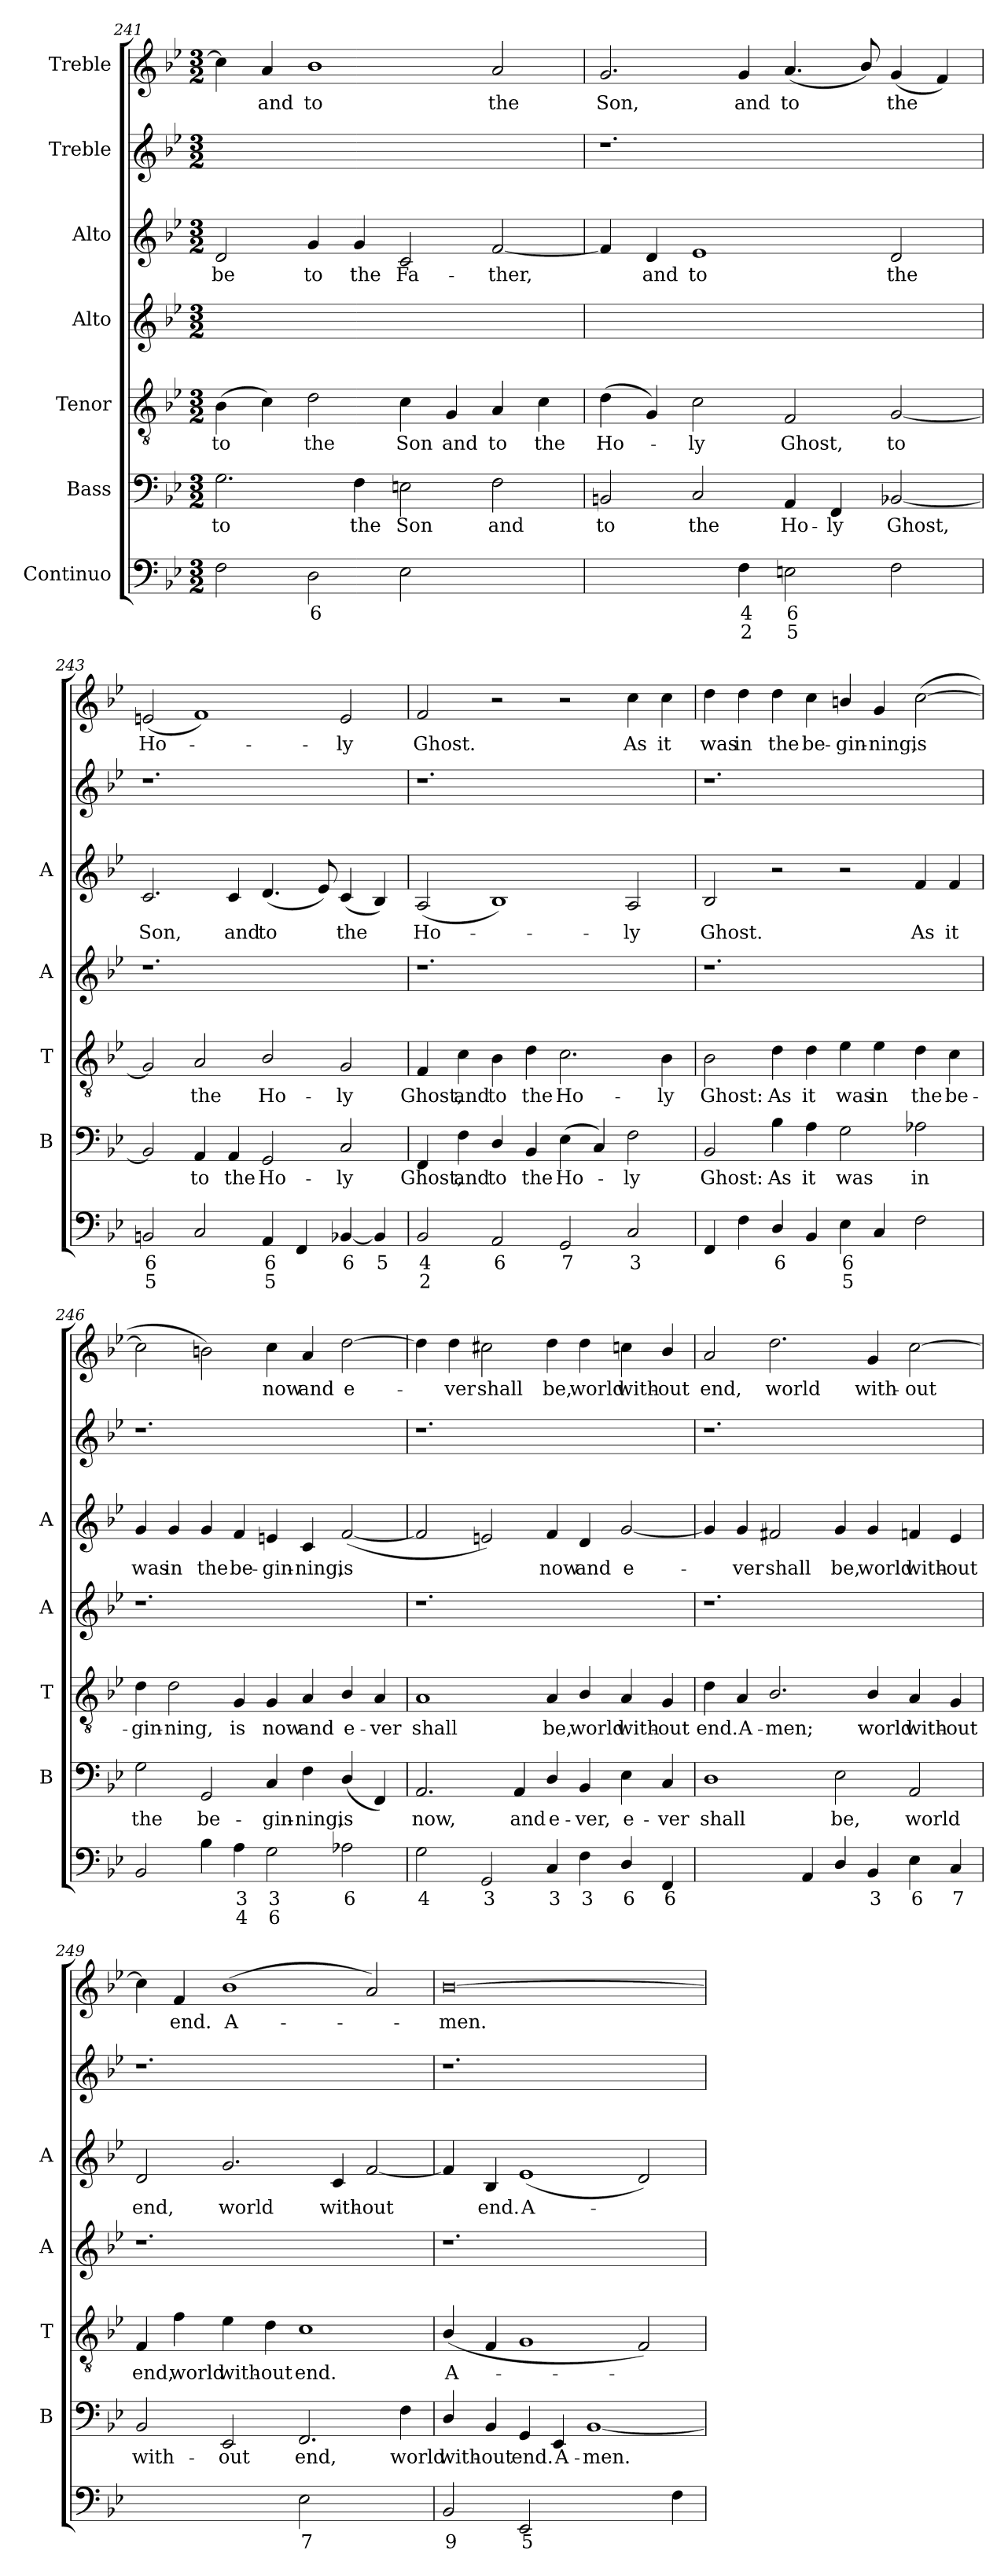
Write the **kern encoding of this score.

**kern	**text	**text	**kern	**text	**kern	**text	**kern	**kern	**text	**kern	**kern	**text
*part7	*part7	*part7	*part6	*part6	*part5	*part5	*part4	*part3	*part3	*part2	*part1	*part1
*staff7	*staff7	*staff7	*staff6	*staff6	*staff5	*staff5	*staff4	*staff3	*staff3	*staff2	*staff1	*staff1
*I"Continuo	*	*	*I"Bass	*	*I"Tenor	*	*I"Alto	*I"Alto	*	*I"Treble	*I"Treble	*
*	*	*	*I'B	*	*I'T	*	*I'A	*I'A	*	*	*	*
!!LO:PB:g=z
*clefF4	*	*	*clefF4	*	*clefGv2	*	*clefG2	*clefG2	*	*clefG2	*clefG2	*
*k[b-e-]	*	*	*k[b-e-]	*	*k[b-e-]	*	*k[b-e-]	*k[b-e-]	*	*k[b-e-]	*k[b-e-]	*
*B-:	*	*	*B-:	*	*B-:	*	*B-:	*B-:	*	*B-:	*B-:	*
*M3/2	*	*	*M3/2	*	*M3/2	*	*M3/2	*M3/2	*	*M3/2	*M3/2	*
*MM160	*	*	*MM160	*	*MM160	*	*MM160	*MM160	*	*MM160	*MM160	*
=241	=241	=241	=241	=241	=241	=241	=241	=241	=241	=241	=241	=241
!	!	!	!	!LO:LY:b	!	!LO:LY:b	!	!	!LO:LY:b	!	!	!
2F\	.	.	2.G\	to	(>4B-\	to	1.ryy	2d/	be	1.ryy	4cc\]	.
!	!	!	!	!	!	!	!	!	!	!	!	!LO:LY:b
.	.	.	.	.	4c\)	.	.	.	.	.	4a/	and
!	!LO:LY:b	!	!	!	!	!LO:LY:b	!	!	!LO:LY:b	!	!	!LO:LY:b
2D\	6	.	.	.	2d\	the	.	4g/	to	.	1b-	to
!	!	!	!	!LO:LY:b	!	!	!	!	!LO:LY:b	!	!	!
.	.	.	4F\	the	.	.	.	4g/	the	.	.	.
!	!	!	!	!LO:LY:b	!	!LO:LY:b	!	!	!LO:LY:b	!	!	!
2E-\	.	.	2En\	Son	4c\	Son	.	2c/	Fa-	.	.	.
!	!	!	!	!	!	!LO:LY:b	!	!	!	!	!	!
.	.	.	.	.	4G/	and	.	.	.	.	.	.
!	!LO:LY:b	!	!	!LO:LY:b	!	!LO:LY:b	!	!	!LO:LY:b	!	!	!LO:LY:b
[4C/yy	5	.	2F\	and	4A/	to	2ryy	[2f/	-ther,	2ryy	2a/	the
!	!LO:LY:b	!	!	!	!	!LO:LY:b	!	!	!	!	!	!
4C/yy]	6	.	.	.	4c\	the	.	.	.	.	.	.
!!LO:LB:g=z
=242	=242	=242	=242	=242	=242	=242	=242	=242	=242	=242	=242	=242
*	*	*	*	*	*	*	*	*	*	*	*MM160	*
!	!LO:LY:b	!	!	!LO:LY:b	!	!LO:LY:b	!	!	!	!	!	!LO:LY:b
[2G\yy	4	.	2BBn/	to	(<4d\	Ho-	1.ryy	4f/]	.	1.r	2.g/	Son,
!	!	!	!	!	!	!	!	!	!LO:LY:b	!	!	!
.	.	.	.	.	4G/)	.	.	4d/	and	.	.	.
!	!LO:LY:b	!	!	!LO:LY:b	!	!LO:LY:b	!	!	!LO:LY:b	!	!	!
4G\yy]	3	.	2C/	the	2c\	ly	.	1e-	to	.	.	.
!	!LO:LY:b	!LO:LY:b	!	!	!	!	!	!	!	!	!	!LO:LY:b
4F\	4	2	.	.	.	.	.	.	.	.	4g/	and
!	!LO:LY:b	!LO:LY:b	!	!LO:LY:b	!	!LO:LY:b	!	!	!	!	!	!LO:LY:b
2En\	6	5	4AA/	Ho-	2F/	Ghost,	.	.	.	.	(<4.a/	to
!	!	!	!	!LO:LY:b	!	!	!	!	!	!	!	!
.	.	.	4FF/	-ly	.	.	.	.	.	.	.	.
.	.	.	.	.	.	.	.	.	.	.	8b-/)	.
!	!	!	!	!LO:LY:b	!	!LO:LY:b	!	!	!LO:LY:b	!	!	!LO:LY:b
2F\	.	.	[2BB-X/	Ghost,	[2G/	to	2ryy	2d/	the	2ryy	(<4g/	the
.	.	.	.	.	.	.	.	.	.	.	4f/)	.
!!LO:PB:g=z
=243	=243	=243	=243	=243	=243	=243	=243	=243	=243	=243	=243	=243
*	*	*	*	*	*	*	*	*	*	*	*MM160	*
!	!LO:LY:b	!LO:LY:b	!	!	!	!	!	!	!LO:LY:b	!	!	!LO:LY:b
2BBn/	6	5	2BB-/]	.	2G/]	.	1.r	2.c/	Son,	1.r	(<2en/	Ho-
!	!	!	!	!LO:LY:b	!	!LO:LY:b	!	!	!	!	!	!
2C/	.	.	4AA/	to	2A/	the	.	.	.	.	1f)	.
!	!	!	!	!LO:LY:b	!	!	!	!	!LO:LY:b	!	!	!
.	.	.	4AA/	the	.	.	.	4c/	and	.	.	.
!	!LO:LY:b	!LO:LY:b	!	!LO:LY:b	!	!LO:LY:b	!	!	!LO:LY:b	!	!	!
4AA/	6	5	2GG/	Ho-	2B-/	Ho-	.	(<4.d/	to	.	.	.
4FF/	.	.	.	.	.	.	.	.	.	.	.	.
.	.	.	.	.	.	.	.	8e-/)	.	.	.	.
!	!LO:LY:b	!	!	!LO:LY:b	!	!LO:LY:b	!	!	!LO:LY:b	!	!	!LO:LY:b
[4BB-X/	6	.	2C/	-ly	2G/	-ly	2ryy	(<4c/	the	2ryy	2e/	ly
!	!LO:LY:b	!	!	!	!	!	!	!	!	!	!	!
4BB-/]	5	.	.	.	.	.	.	4B-/)	.	.	.	.
=244	=244	=244	=244	=244	=244	=244	=244	=244	=244	=244	=244	=244
!	!LO:LY:b	!LO:LY:b	!	!LO:LY:b	!	!LO:LY:b	!	!	!LO:LY:b	!	!	!LO:LY:b
2BB-/	4	2	4FF/	Ghost,	4F/	Ghost,	1.r	(<2A/	Ho-	1.r	2f/	Ghost.
!	!	!	!	!LO:LY:b	!	!LO:LY:b	!	!	!	!	!	!
.	.	.	4F\	and	4c\	and	.	.	.	.	.	.
!	!LO:LY:b	!	!	!LO:LY:b	!	!LO:LY:b	!	!	!	!	!	!
2AA/	6	.	4D/	to	4B-\	to	.	1B-)	.	.	2r	.
!	!	!	!	!LO:LY:b	!	!LO:LY:b	!	!	!	!	!	!
.	.	.	4BB-/	the	4d\	the	.	.	.	.	.	.
!	!LO:LY:b	!	!	!LO:LY:b	!	!LO:LY:b	!	!	!	!	!	!
2GG/	7	.	(<4E-\	Ho-	2.c\	Ho-	.	.	.	.	2r	.
.	.	.	4C/)	.	.	.	.	.	.	.	.	.
!	!LO:LY:b	!	!	!LO:LY:b	!	!	!	!	!LO:LY:b	!	!	!LO:LY:b
2C/	3	.	2F\	ly	.	.	2ryy	2A/	ly	2ryy	4cc\	As
!	!	!	!	!	!	!LO:LY:b	!	!	!	!	!	!LO:LY:b
.	.	.	.	.	4B-\	-ly	.	.	.	.	4cc\	it
!!LO:LB:g=z
=245	=245	=245	=245	=245	=245	=245	=245	=245	=245	=245	=245	=245
!	!	!	!	!LO:LY:b	!	!LO:LY:b	!	!	!LO:LY:b	!	!	!LO:LY:b
4FF/	.	.	2BB-/	Ghost:	2B-\	Ghost:	1.r	2B-/	Ghost.	1.r	4dd\	was
!	!	!	!	!	!	!	!	!	!	!	!	!LO:LY:b
4F\	.	.	.	.	.	.	.	.	.	.	4dd\	in
!	!LO:LY:b	!	!	!LO:LY:b	!	!LO:LY:b	!	!	!	!	!	!LO:LY:b
4D/	6	.	4B-\	As	4d\	As	.	2r	.	.	4dd\	the
!	!	!	!	!LO:LY:b	!	!LO:LY:b	!	!	!	!	!	!LO:LY:b
4BB-/	.	.	4A\	it	4d\	it	.	.	.	.	4cc\	be-
!	!LO:LY:b	!LO:LY:b	!	!LO:LY:b	!	!LO:LY:b	!	!	!	!	!	!LO:LY:b
4E-\	6	5	2G\	was	4e-\	was	.	2r	.	.	4bn/	-gin-
!	!	!	!	!	!	!LO:LY:b	!	!	!	!	!	!LO:LY:b
4C/	.	.	.	.	4e-\	in	.	.	.	.	4g/	-ning,
!	!	!	!	!LO:LY:b	!	!LO:LY:b	!	!	!LO:LY:b	!	!	!LO:LY:b
2F\	.	.	2A-X\	in	4d\	the	2ryy	4f/	As	2ryy	(>[2cc\	is
!	!	!	!	!	!	!LO:LY:b	!	!	!LO:LY:b	!	!	!
.	.	.	.	.	4c\	be-	.	4f/	it	.	.	.
!!LO:PB:g=z
=246	=246	=246	=246	=246	=246	=246	=246	=246	=246	=246	=246	=246
!	!	!	!	!LO:LY:b	!	!LO:LY:b	!	!	!LO:LY:b	!	!	!
2BB-/	.	.	2G\	the	4d\	-gin-	1.r	4g/	was	1.r	2cc\]	.
!	!	!	!	!	!	!LO:LY:b	!	!	!LO:LY:b	!	!	!
.	.	.	.	.	2d\	-ning,	.	4g/	in	.	.	.
!	!	!	!	!LO:LY:b	!	!	!	!	!LO:LY:b	!	!	!
4B-\	.	.	2GG/	be-	.	.	.	4g/	the	.	2bn\)	.
!	!LO:LY:b	!LO:LY:b	!	!	!	!LO:LY:b	!	!	!LO:LY:b	!	!	!
4A\	3	4	.	.	4G/	is	.	4f/	be-	.	.	.
!	!LO:LY:b	!LO:LY:b	!	!LO:LY:b	!	!LO:LY:b	!	!	!LO:LY:b	!	!	!LO:LY:b
2G\	3	6	4C/	-gin-	4G/	now	.	4en/	-gin-	.	4cc\	now
!	!	!	!	!LO:LY:b	!	!LO:LY:b	!	!	!LO:LY:b	!	!	!LO:LY:b
.	.	.	4F\	-ning,	4A/	and	.	4c/	-ning,	.	4a/	and
!	!LO:LY:b	!	!	!LO:LY:b	!	!LO:LY:b	!	!	!LO:LY:b	!	!	!LO:LY:b
2A-X\	6	.	(<4D/	is	4B-/	e-	2ryy	(<[2f/	is	2ryy	[2dd\	e-
!	!	!	!	!	!	!LO:LY:b	!	!	!	!	!	!
.	.	.	4FF/)	.	4A/	-ver	.	.	.	.	.	.
!!LO:LB:g=z
=247	=247	=247	=247	=247	=247	=247	=247	=247	=247	=247	=247	=247
!	!LO:LY:b	!	!	!LO:LY:b	!	!LO:LY:b	!	!	!	!	!	!
2G\	4	.	2.AA/	now,	1A	shall	1.r	2f/]	.	1.r	4dd\]	.
!	!	!	!	!	!	!	!	!	!	!	!	!LO:LY:b
.	.	.	.	.	.	.	.	.	.	.	4dd\	ver
!	!LO:LY:b	!	!	!	!	!	!	!	!	!	!	!LO:LY:b
2GG/	3	.	.	.	.	.	.	2en/)	.	.	2cc#X\	shall
!	!	!	!	!LO:LY:b	!	!	!	!	!	!	!	!
.	.	.	4AA/	and	.	.	.	.	.	.	.	.
!	!LO:LY:b	!	!	!LO:LY:b	!	!LO:LY:b	!	!	!LO:LY:b	!	!	!LO:LY:b
4C/	3	.	4D/	e-	4A/	be,	.	4f/	now	.	4dd\	be,
!	!LO:LY:b	!	!	!LO:LY:b	!	!LO:LY:b	!	!	!LO:LY:b	!	!	!LO:LY:b
4F\	3	.	4BB-/	-ver,	4B-/	world	.	4d/	and	.	4dd\	world
!	!LO:LY:b	!	!	!LO:LY:b	!	!LO:LY:b	!	!	!LO:LY:b	!	!	!LO:LY:b
4D/	6	.	4E-\	e-	4A/	with-	2ryy	[2g/	e-	2ryy	4ccn\	with-
!	!LO:LY:b	!	!	!LO:LY:b	!	!LO:LY:b	!	!	!	!	!	!LO:LY:b
4FF/	6	.	4C/	-ver	4G/	-out	.	.	.	.	4b-/	-out
!!LO:PB:g=z
=248	=248	=248	=248	=248	=248	=248	=248	=248	=248	=248	=248	=248
!	!LO:LY:b	!LO:LY:b	!	!LO:LY:b	!	!LO:LY:b	!	!	!	!	!	!LO:LY:b
[2AA/yy	6	4	1D	shall	4d\	end.	1.r	4g/]	.	1.r	2a/	end,
!	!	!	!	!	!	!LO:LY:b	!	!	!LO:LY:b	!	!	!
.	.	.	.	.	4A/	A-	.	4g/	ver	.	.	.
!	!LO:LY:b	!LO:LY:b	!	!	!	!LO:LY:b	!	!	!LO:LY:b	!	!	!LO:LY:b
4AA/yy]	5	3	.	.	2.B-/	-men;	.	2f#X/	shall	.	2.dd\	world
4AA/	.	.	.	.	.	.	.	.	.	.	.	.
!	!	!	!	!LO:LY:b	!	!	!	!	!LO:LY:b	!	!	!
4D/	.	.	2E-\	be,	.	.	.	4g/	be,	.	.	.
!	!LO:LY:b	!	!	!	!	!LO:LY:b	!	!	!LO:LY:b	!	!	!LO:LY:b
4BB-/	3	.	.	.	4B-/	world	.	4g/	world	.	4g/	with-
*	*	*	*	*	*	*	*	*	*	*	*MM158	*
!	!LO:LY:b	!	!	!LO:LY:b	!	!LO:LY:b	!	!	!LO:LY:b	!	!	!LO:LY:b
4E-\	6	.	2AA/	world	4A/	with-	2ryy	4fn/	with-	2ryy	[2cc\	-out
!	!LO:LY:b	!	!	!	!	!LO:LY:b	!	!	!LO:LY:b	!	!	!
4C/	7	.	.	.	4G/	-out	.	4e-/	-out	.	.	.
!!LO:LB:g=z
=249	=249	=249	=249	=249	=249	=249	=249	=249	=249	=249	=249	=249
*	*	*	*	*	*	*	*	*	*	*	*MM156	*
!	!LO:LY:b	!LO:LY:b	!	!LO:LY:b	!	!LO:LY:b	!	!	!LO:LY:b	!	!	!
[2D\yy	5	4	2BB-/	with-	4F/	end,	1.r	2d/	end,	1.r	4cc\]	.
*	*	*	*	*	*	*	*	*	*	*	*MM155	*
!	!	!	!	!	!	!LO:LY:b	!	!	!	!	!	!LO:LY:b
.	.	.	.	.	4f\	world	.	.	.	.	4f/	end.
*	*	*	*	*	*	*	*	*	*	*	*MM151	*
!	!	!LO:LY:b	!	!LO:LY:b	!	!LO:LY:b	!	!	!LO:LY:b	!	!	!LO:LY:b
2D\yy]	.	3	2EE-/	-out	4e-\	with-	.	2.g/	world	.	(<1b-	A-
!	!	!	!	!	!	!LO:LY:b	!	!	!	!	!	!
.	.	.	.	.	4d\	-out	.	.	.	.	.	.
!	!LO:LY:b	!	!	!LO:LY:b	!	!LO:LY:b	!	!	!	!	!	!
2E-\	7	.	2.FF/	end,	1c	end.	.	.	.	.	.	.
!	!	!	!	!	!	!	!	!	!LO:LY:b	!	!	!
.	.	.	.	.	.	.	.	4c/	with-	.	.	.
*	*	*	*	*	*	*	*	*	*	*	*MM147	*
!	!LO:LY:b	!	!	!	!	!	!	!	!LO:LY:b	!	!	!
[4AA/yy	6	.	.	.	.	.	2ryy	[2f/	-out	2ryy	2a/)	.
!	!LO:LY:b	!	!	!LO:LY:b	!	!	!	!	!	!	!	!
4AA/yy]	5	.	4F\	world	.	.	.	.	.	.	.	.
!!LO:PB:g=z
=250	=250	=250	=250	=250	=250	=250	=250	=250	=250	=250	=250	=250
*	*	*	*	*	*	*	*	*	*	*	*MM140	*
!	!LO:LY:b	!	!	!LO:LY:b	!	!LO:LY:b	!	!	!	!	!	!LO:LY:b
2BB-/	9	.	4D/	with-	(<4B-/	A-	1.r	4f/]	.	1.r	[0b-	men.
!	!	!	!	!LO:LY:b	!	!	!	!	!LO:LY:b	!	!	!
.	.	.	4BB-/	-out	4F/	.	.	4B-/	end.	.	.	.
!	!LO:LY:b	!	!	!LO:LY:b	!	!	!	!	!LO:LY:b	!	!	!
2EE-/	5	.	4GG/	end.	1G	.	.	(<1e-	A-	.	.	.
!	!	!	!	!LO:LY:b	!	!	!	!	!	!	!	!
.	.	.	4EE-/	A-	.	.	.	.	.	.	.	.
!	!LO:LY:b	!LO:LY:b	!	!LO:LY:b	!	!	!	!	!	!	!	!
[2FF/yy	4	9	[1BB-	-men.	.	.	.	.	.	.	.	.
!	!LO:LY:b	!LO:LY:b	!	!	!	!	!	!	!	!	!	!
4FF/yy]	3	8	.	.	2F/)	.	2ryy	2d/)	.	2ryy	.	.
4F\	.	.	.	.	.	.	.	.	.	.	.	.
=	=	=	=	=	=	=	=	=	=	=	=	=
*-	*-	*-	*-	*-	*-	*-	*-	*-	*-	*-	*-	*-
